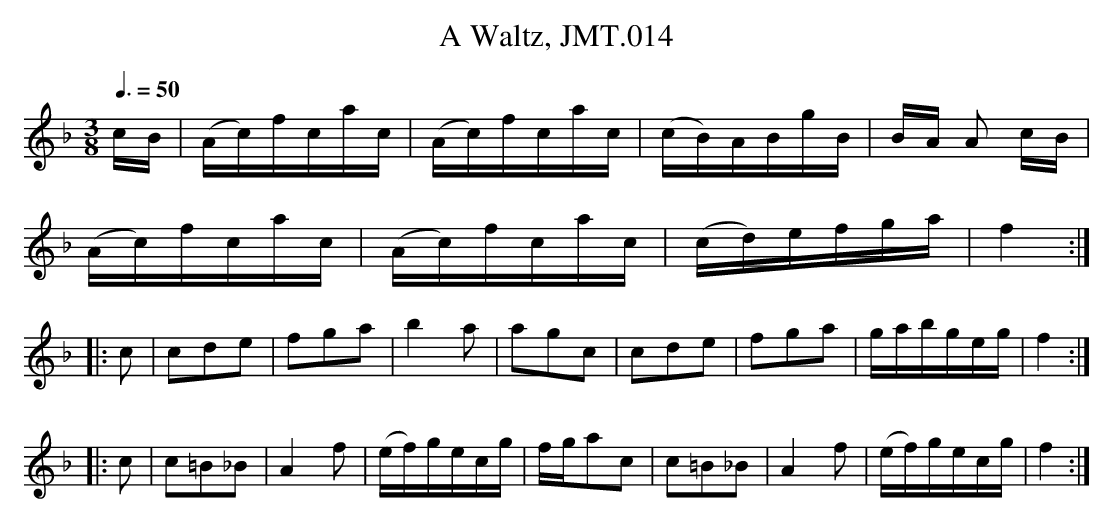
X:1
T:Waltz, JMT.014, A
M:3/8
L:1/8
Q:3/8=50
K:F
c/B/|(A/c/)f/c/a/c/|(A/c/)f/c/a/c/|(c/B/)A/B/g/B/|B/A/ A c/B/|
(A/c/)f/c/a/c/|(A/c/)f/c/a/c/|(c/d/)e/f/g/a/|f2:|
|:c|cde| fga|b2a|agc|cde|fga|g/a/b/g/e/g/|f2:|
|:c|c=B_B|A2f|(e/f/)g/e/c/g/|f/g/ac|c=B_B|A2f|(e/f/)g/e/c/g/|f2:|
